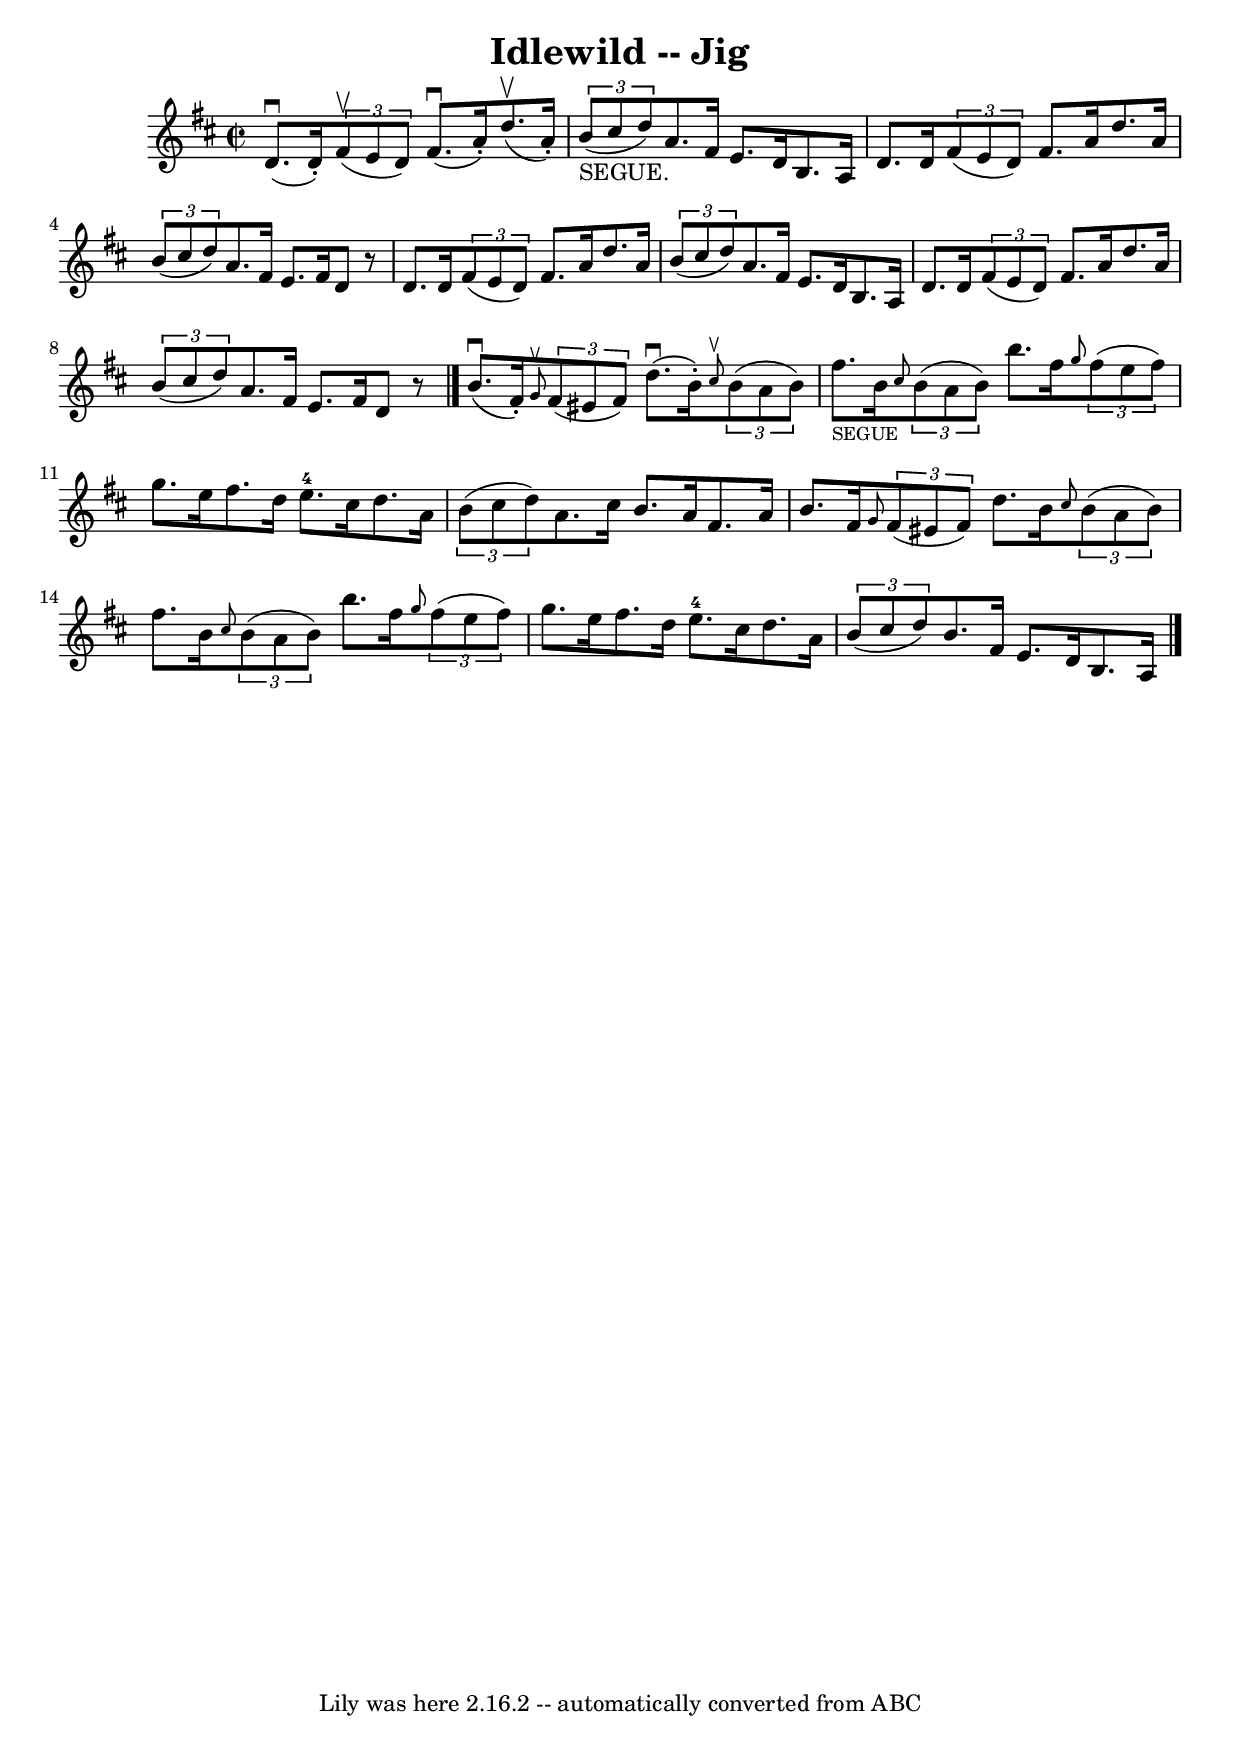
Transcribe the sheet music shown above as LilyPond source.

\version "2.16.2"
\include "Mammoth.ily"
\header {
  %% book = "Ryan's Mammoth Collection"
  crossRefNumber = "1"
  footnotes = "\\\\113 631"
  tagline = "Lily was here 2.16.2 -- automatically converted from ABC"
  title = "Idlewild -- Jig"

}
voicedefault =  {


  \override Staff.TimeSignature #'style = #'C
  \time 2/2 
  \key d \major
  d'8.^\downbow(d'16 -.)   \times 2/3 { fis'8 
					^\upbow(e'8 d'8) 
				      } fis'8.^\downbow(a'16 -.) d''8.^\upbow(
  a'16 -.)   |
  \times 2/3 { b'8_"SEGUE."(cis''8 d''8) 
	     }  
  a'8. fis'16 e'8. d'16 b8. a16    |
  d'8. d'16    
  \times 2/3 { fis'8 (e'8 d'8) 
	     } fis'8. a'16 d''8. a'16    
  |
  \times 2/3 { b'8 (cis''8 d''8) 
	     } a'8. fis'16 e'8. 
  fis'16 d'8    r8   |
  d'8. d'16    \times 2/3 { fis'8 (
			    e'8 d'8) 
			  } fis'8. a'16 d''8. a'16    |
  \times 2/3 {   
    b'8 (cis''8 d''8) 
  } a'8. fis'16 e'8. d'16 b8. a16    
  |
  d'8. d'16    \times 2/3 { fis'8 (e'8 d'8) 
			  } fis'8.   
  a'16 d''8. a'16    |
  \times 2/3 { b'8 (cis''8 d''8  
	       -) 
	     } a'8. fis'16 e'8. fis'16 d'8    r8   \bar "|." b'8.^\downbow(fis'16 -.)   \grace { g'8^\upbow 
				}   \times 2/3 { fis'8 (
						 eis'8 fis'8) 
					       } d''8.^\downbow(b'16 -.)   \grace { cis''8 
										   ^\upbow 
										  }   \times 2/3 { b'8 (a'8 b'8) 
												 }   |
  fis''8. 
  _\segue b'16  \grace { cis''8  
		       }   \times 2/3 { b'8 (a'8 b'8) 

				      } b''8. fis''16  \grace { g''8  
							      }   \times 2/3 { fis''8 (e''8    
									       fis''8) 
									     }   |
  g''8. e''16 fis''8. d''16 e''8. -4 cis''16 d''8. a'16    |
  \times 2/3 { b'8 (cis''8    
	       d''8) 
	     } a'8. cis''16 b'8. a'16 fis'8. a'16    |
  
  b'8. fis'16  \grace { g'8  
		      }   \times 2/3 { fis'8 (eis'8 fis'8  
				       -) 
				     } d''8. b'16  \grace { cis''8  
							  }   \times 2/3 { b'8 (a'8 b'8 
									   ) 
									 }   |
  fis''8. b'16  \grace { cis''8  
		       }   \times 2/3 { b'8 
					(a'8 b'8) 
				      } b''8. fis''16  \grace { g''8  
							      }   \times 2/3 {   
								fis''8 (e''8 fis''8) 
							      }   |
  g''8. e''16 fis''8.    
  d''16 e''8.-4 cis''16 d''8. a'16    |
  \times 2/3 {   
    b'8 (cis''8 d''8) 
  } b'8. fis'16 e'8. d'16 b8. a16     
  \bar "|."   

}

\score{
  <<

    \context Staff="default"
    {
      \voicedefault 
      
    }

  >>
  \layout {
    
  }
  \midi {
  }

}
